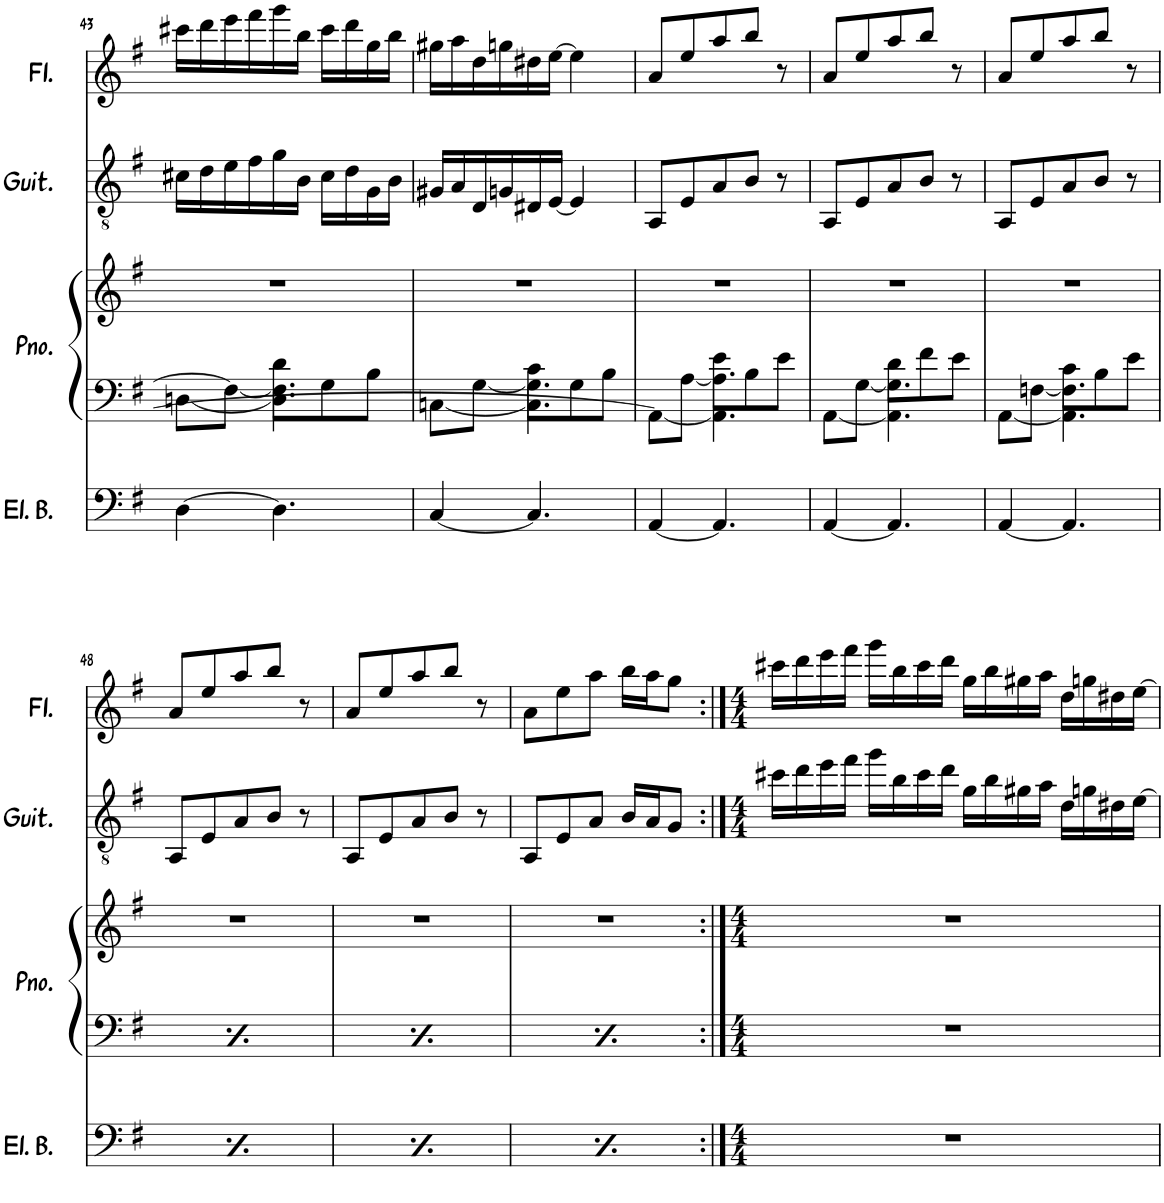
**kern	**kern	**kern	**kern
*part4	*part3	*part2	*part1
*staff4	*staff3	*staff2	*staff1
*I"Electric Bass	*I"Piano	*I"Acoustic Guitar	*I"Flute
*I'El. B.	*I'Pno.	*I'Guit.	*I'Fl.
!!LO:PB:g=z
*clefF4	*clefF4	*clefGv2	*clefG2
*Trd7c12	*	*	*
*k[f#]	*k[f#]	*k[f#]	*k[f#]
*M5/8	*M5/8	*M5/8	*M5/8
=43	=43	=43	=43
*	*^	*	*
[4D\	[8Dn\L	8ryy	16c#X\LL	16ccc#X\LL
.	.	.	16d\	16ddd\
.	8F#\J_	8ryy	16e\	16eee\
.	.	.	16f#\	16fff#\
4.D\]	4.D\] 4.F#\]	8d\L	16g\	16ggg\
.	.	.	16B\JJ	16bb\JJ
.	.	8G\	16c#\LL	16ccc#\LL
.	.	.	16d\	16ddd\
.	.	8B\J	16G\	16gg\
.	.	.	16B\JJ	16bb\JJ
=44	=44	=44	=44	=44
[4C/	[8Cn\L	8ryy	16G#X/LL	16gg#X\LL
.	.	.	16A/	16aa\
.	[8G\J	8ryy	16D/	16dd\
.	.	.	16Gn/	16ggn\
4.C/]	4.C\] 4.G\]	8c\L	16D#X/	16dd#X\
.	.	.	[16E/JJ	[16ee\JJ
.	.	8G\	4E/]	4ee\]
.	.	8B\J	.	.
=45	=45	=45	=45	=45
[4AA/	8AA\L_	8ryy	8AA/L	8a/L
.	[8A\J	8ryy	8E/	8ee/
4.AA/]	4.AA\] 4.A\]	8e\L	8A/	8aa/
.	.	8B\	8B/J	8bb/J
.	.	8e\J	8r	8r
=46	=46	=46	=46	=46
[4AA/	[8AA\L	8ryy	8AA/L	8a/L
.	[8G\J	8ryy	8E/	8ee/
4.AA/]	4.AA\] 4.G\]	8d\L	8A/	8aa/
.	.	8f#\	8B/J	8bb/J
.	.	8e\J	8r	8r
=47	=47	=47	=47	=47
[4AA/	[8AA\L	8ryy	8AA/L	8a/L
.	[8Fn\J	8ryy	8E/	8ee/
4.AA/]	4.AA\] 4.F\]	8c\L	8A/	8aa/
.	.	8B\	8B/J	8bb/J
.	.	8e\J	8r	8r
!!LO:LB:g=z
=48	=48	=48	=48	=48
[4AA/	[8AA\L	8ryy	8AA/L	8a/L
.	[8Fn\J	8ryy	8E/	8ee/
4.AA/]	4.AA\] 4.F\]	8c\L	8A/	8aa/
.	.	8B\	8B/J	8bb/J
.	.	8e\J	8r	8r
=49	=49	=49	=49	=49
[4AA/	[8AA\L	8ryy	8AA/L	8a/L
.	[8Fn\J	8ryy	8E/	8ee/
4.AA/]	4.AA\] 4.F\]	8c\L	8A/	8aa/
.	.	8B\	8B/J	8bb/J
.	.	8e\J	8r	8r
=50	=50	=50	=50	=50
[4AA/	[8AA\L	8ryy	8AA/L	8a\L
.	[8Fn\J	8ryy	8E/	8ee\
4.AA/]	4.AA\] 4.F\]	8c\L	8A/J	8aa\J
.	.	8B\	16B/LL	16bb\LL
.	.	.	16A/J	16aa\J
.	.	8e\J	8G/J	8gg\J
*	*v	*v	*	*
=51:|!	=51:|!	=51:|!	=51:|!
*M4/4	*M4/4	*M4/4	*M4/4
1r	1r	16cc#X\LL	16ccc#X\LL
.	.	16dd\	16ddd\
.	.	16ee\	16eee\
.	.	16ff#\JJ	16fff#\JJ
.	.	16gg\LL	16ggg\LL
.	.	16b\	16bb\
.	.	16cc#\	16ccc#\
.	.	16dd\JJ	16ddd\JJ
.	.	16g\LL	16gg\LL
.	.	16b\	16bb\
.	.	16g#X\	16gg#X\
.	.	16a\JJ	16aa\JJ
.	.	16d\LL	16dd\LL
.	.	16gn\	16ggn\
.	.	16d#X\	16dd#X\
.	.	[16e\JJ	[16ee\JJ
=	=	=	=
*-	*-	*-	*-
